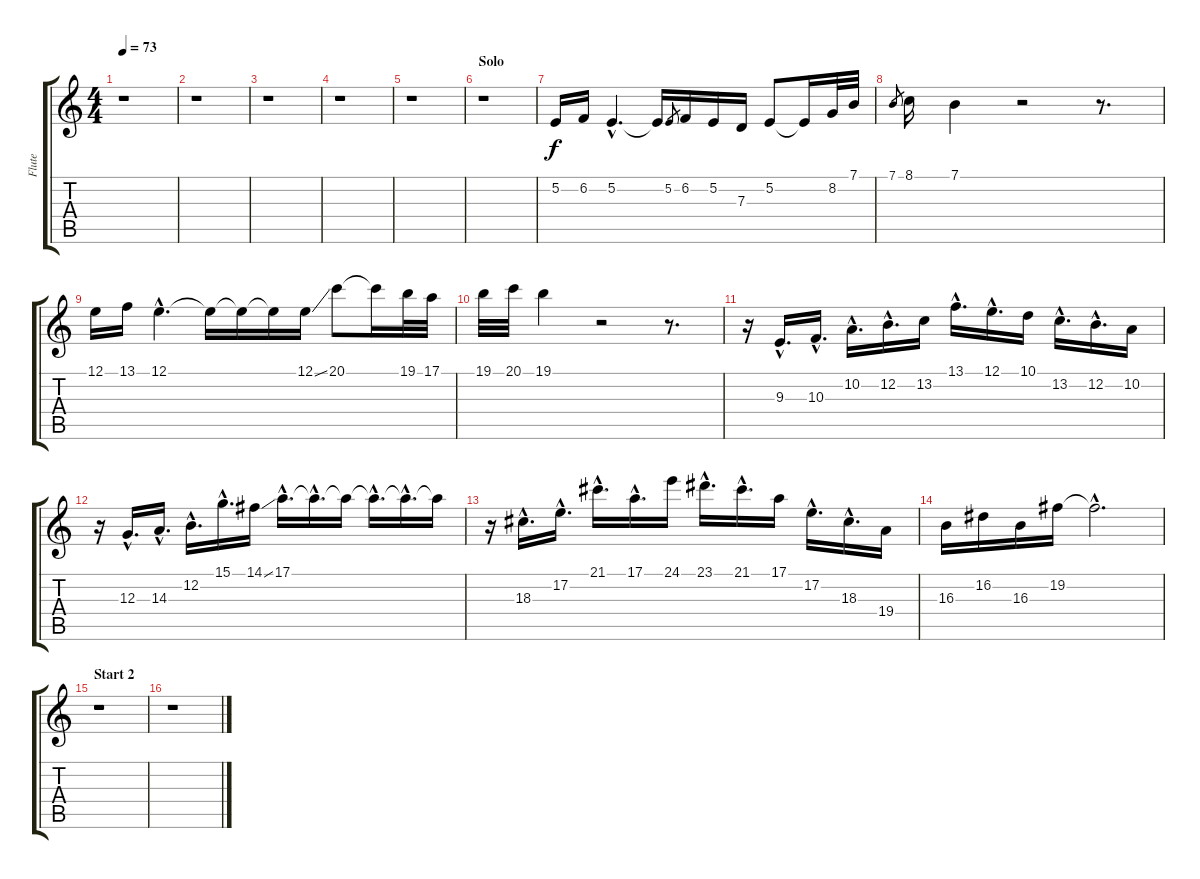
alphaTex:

\track ("Flute" "Flute") {instrument flute}
\staff {score tabs}
\tuning (E4 B3 G3 D3 A2 E2) {hide}
\ts (4 4)
\tempo 73
\clef g2
\ks c
r.1{dy f} |
r.1 |
r.1 |
r.1 |
r.1 |
\section ("" "Solo")
r.1 |
5.2.16 6.2.16 5.2{hac}.4{d} 5.2{t}.16 5.2.8{gr} 6.2.16 5.2.16 7.3.16 5.2.8 5.2{t}.16 8.2.32 7.1.32 |
7.1.8{gr} 8.1.16 7.1.4 r.2 r.8{d} |
12.1.16 13.1.16 12.1{hac}.4{d} 12.1{t}.16 12.1{t}.16 12.1{t}.16 12.1{ss}.16 20.1.8 20.1{t}.16 19.1.32 17.1.32 |
19.1.32 20.1.32 19.1.4 r.2 r.8{d} |
r.16 9.3{hac}.16{d} 10.3{hac}.16{d} 10.2{hac}.16{d} 12.2{hac}.16{d} 13.2.16 13.1{hac}.16{d} 12.1{hac}.16{d} 10.1.16 13.2{hac}.16{d} 12.2{hac}.16{d} 10.2.16 |
r.16 12.3{hac}.16{d} 14.3{hac}.16{d} 12.2{hac}.16{d} 15.1{hac}.16{d} 14.1{ss}.16 17.1{hac}.16{d} 17.1{hac t}.16{d} 17.1{t}.16 17.1{hac t}.16{d} 17.1{hac t}.16{d} 17.1{t}.16 |
r.16 18.3{hac}.16{d} 17.2{hac}.16{d} 21.1{hac}.16{d} 17.1{hac}.16{d} 24.1.16 23.1{hac}.16{d} 21.1{hac}.16{d} 17.1.16 17.2{hac}.16{d} 18.3{hac}.16{d} 19.4.16 |
16.3.16 16.2.16 16.3.16 19.2.16 19.2{hac t}.2{d} |
\section ("" "Start 2")
r.1 |
r.1
